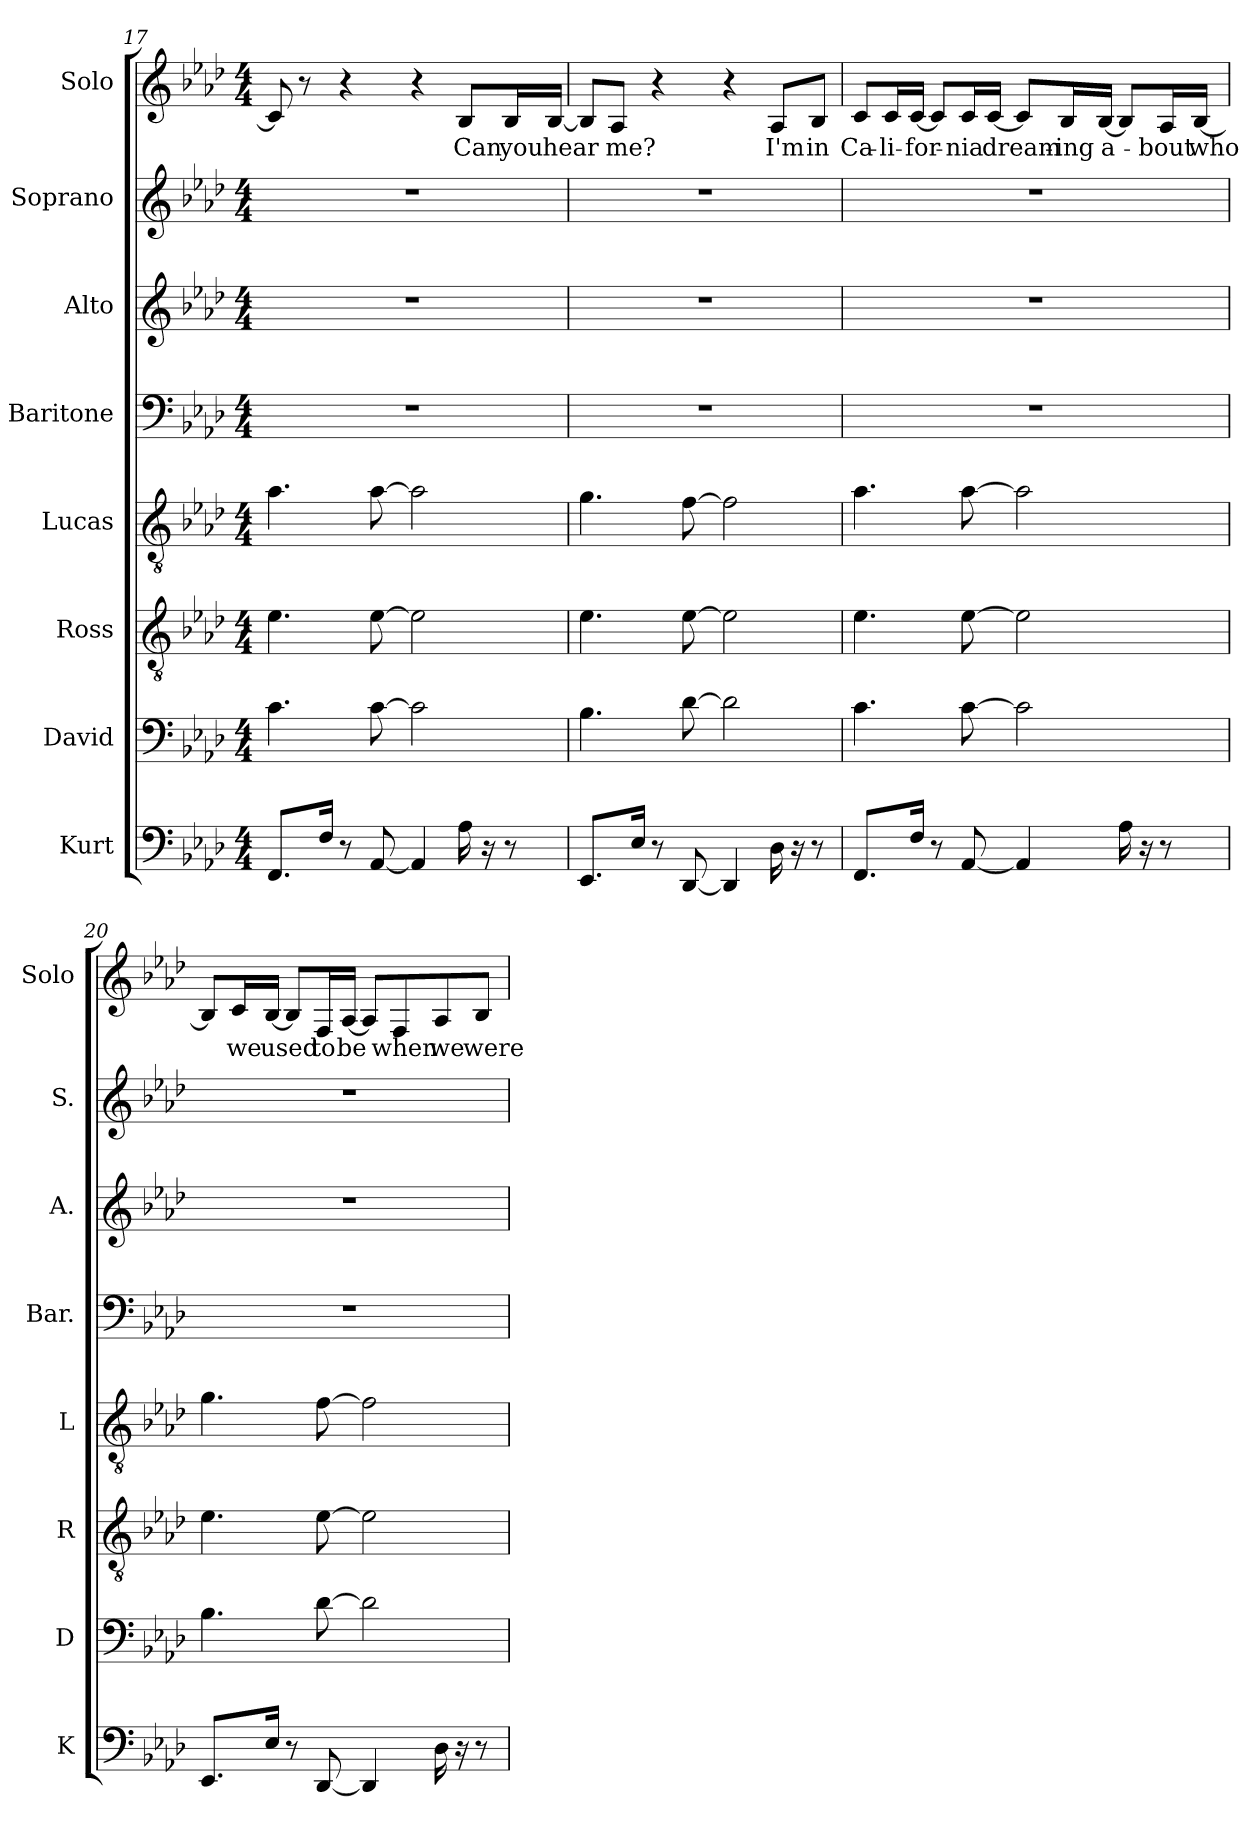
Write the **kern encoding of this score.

**kern	**kern	**kern	**kern	**kern	**kern	**kern	**kern	**text
*part8	*part7	*part6	*part5	*part4	*part3	*part2	*part1	*part1
*staff8	*staff7	*staff6	*staff5	*staff4	*staff3	*staff2	*staff1	*staff1
*I"Kurt	*I"David	*I"Ross	*I"Lucas	*I"Baritone	*I"Alto	*I"Soprano	*I"Solo	*
*I'K	*I'D	*I'R	*I'L	*I'Bar.	*I'A.	*I'S.	*I'Solo	*
!!LO:PB:g=z
*clefF4	*clefF4	*clefGv2	*clefGv2	*clefF4	*clefG2	*clefG2	*clefG2	*
*k[b-e-a-d-]	*k[b-e-a-d-]	*k[b-e-a-d-]	*k[b-e-a-d-]	*k[b-e-a-d-]	*k[b-e-a-d-]	*k[b-e-a-d-]	*k[b-e-a-d-]	*
*M4/4	*M4/4	*M4/4	*M4/4	*M4/4	*M4/4	*M4/4	*M4/4	*
=17	=17	=17	=17	=17	=17	=17	=17	=17
8.FF/L	4.c\	4.e-\	4.a-\	1r	1r	1r	8c/]	.
.	.	.	.	.	.	.	8r	.
16F/Jk	.	.	.	.	.	.	.	.
8r	.	.	.	.	.	.	4r	.
[8AA-/	[8c\	[8e-\	[8a-\	.	.	.	.	.
4AA-/]	2c\]	2e-\]	2a-\]	.	.	.	4r	.
16A-\	.	.	.	.	.	.	8B-/L	Can
16r	.	.	.	.	.	.	.	.
8r	.	.	.	.	.	.	16B-/L	you
.	.	.	.	.	.	.	[16B-/JJ	hear
=18	=18	=18	=18	=18	=18	=18	=18	=18
8.EE-/L	4.B-\	4.e-\	4.g\	1r	1r	1r	8B-/L]	.
.	.	.	.	.	.	.	8A-/J	me?
16E-/Jk	.	.	.	.	.	.	.	.
8r	.	.	.	.	.	.	4r	.
[8DD-/	[8d-\	[8e-\	[8f\	.	.	.	.	.
4DD-/]	2d-\]	2e-\]	2f\]	.	.	.	4r	.
16D-\	.	.	.	.	.	.	8A-/L	I'm
16r	.	.	.	.	.	.	.	.
8r	.	.	.	.	.	.	8B-/J	in
!!LO:PB:g=z
=19	=19	=19	=19	=19	=19	=19	=19	=19
8.FF/L	4.c\	4.e-\	4.a-\	1r	1r	1r	8c/L	Ca-
.	.	.	.	.	.	.	16c/L	-li-
16F/Jk	.	.	.	.	.	.	[16c/JJ	-for-
8r	.	.	.	.	.	.	8c/L]	.
[8AA-/	[8c\	[8e-\	[8a-\	.	.	.	16c/L	-nia
.	.	.	.	.	.	.	[16c/JJ	dream-
4AA-/]	2c\]	2e-\]	2a-\]	.	.	.	8c/L]	.
.	.	.	.	.	.	.	16B-/L	-ing
.	.	.	.	.	.	.	[16B-/JJ	a-
16A-\	.	.	.	.	.	.	8B-/L]	.
16r	.	.	.	.	.	.	.	.
8r	.	.	.	.	.	.	16A-/L	-bout
.	.	.	.	.	.	.	[16B-/JJ	who
=20	=20	=20	=20	=20	=20	=20	=20	=20
8.EE-/L	4.B-\	4.e-\	4.g\	1r	1r	1r	8B-/L]	.
.	.	.	.	.	.	.	16c/L	we
16E-/Jk	.	.	.	.	.	.	[16B-/JJ	used
8r	.	.	.	.	.	.	8B-/L]	.
[8DD-/	[8d-\	[8e-\	[8f\	.	.	.	16F/L	to
.	.	.	.	.	.	.	[16A-/JJ	be
4DD-/]	2d-\]	2e-\]	2f\]	.	.	.	8A-/L]	.
.	.	.	.	.	.	.	8F/	when
16D-\	.	.	.	.	.	.	8A-/	we
16r	.	.	.	.	.	.	.	.
8r	.	.	.	.	.	.	8B-/J	were
=	=	=	=	=	=	=	=	=
*-	*-	*-	*-	*-	*-	*-	*-	*-
